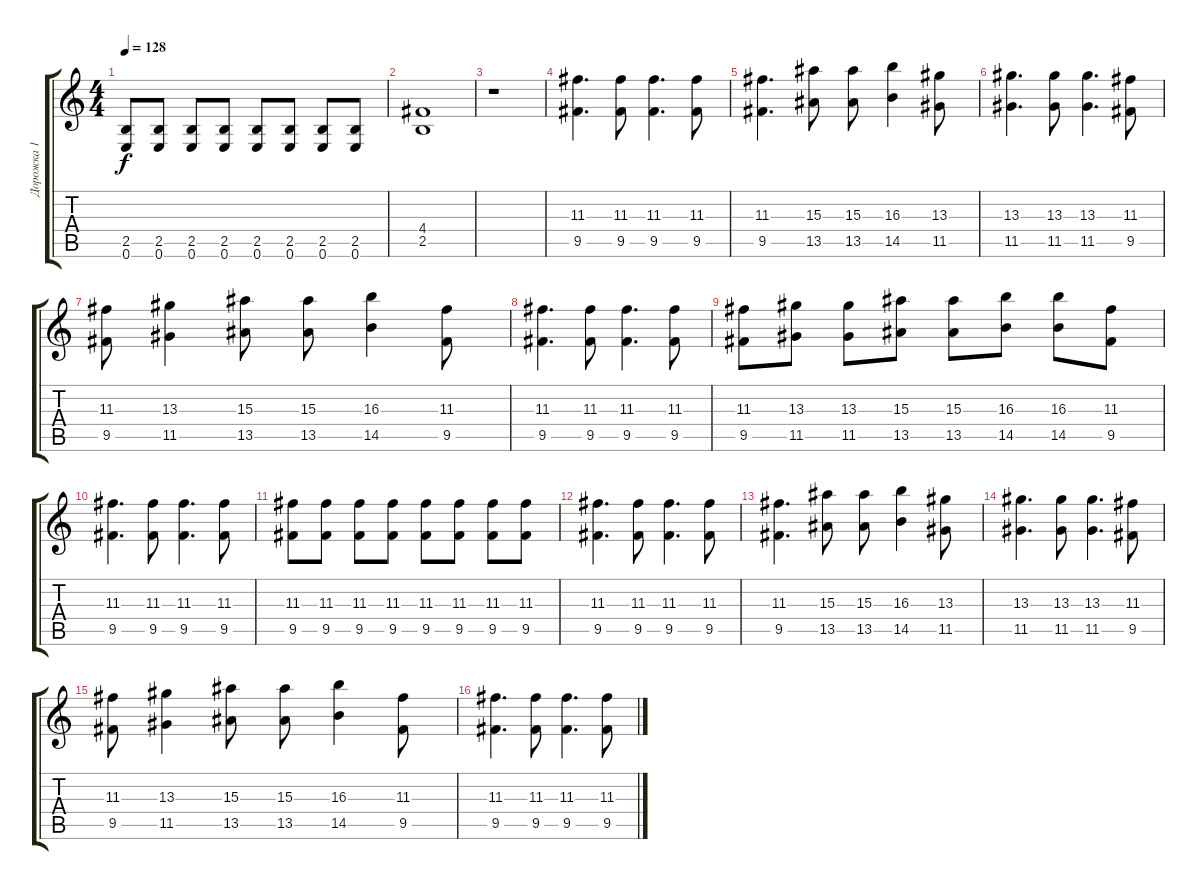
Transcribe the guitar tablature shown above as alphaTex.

\track ("Дорожка 1" "Дорожка 1") {instrument distortionguitar}
\staff {score tabs}
\tuning (E4 B3 G3 D3 A2 E2) {hide}
\ts (4 4)
\tempo 128
\clef g2
\ks c
(2.5 0.6).8{dy f} (2.5 0.6).8 (2.5 0.6).8 (2.5 0.6).8 (2.5 0.6).8 (2.5 0.6).8 (2.5 0.6).8 (2.5 0.6).8 |
(4.4 2.5).1 |
r.1 |
(11.3 9.5).4{d} (11.3 9.5).8 (11.3 9.5).4{d} (11.3 9.5).8 |
(11.3 9.5).4{d} (15.3 13.5).8 (15.3 13.5).8 (16.3 14.5).4 (13.3 11.5).8 |
(13.3 11.5).4{d} (13.3 11.5).8 (13.3 11.5).4{d} (11.3 9.5).8 |
(11.3 9.5).8 (13.3 11.5).4 (15.3 13.5).8 (15.3 13.5).8 (16.3 14.5).4 (11.3 9.5).8 |
(11.3 9.5).4{d} (11.3 9.5).8 (11.3 9.5).4{d} (11.3 9.5).8 |
(11.3 9.5).8 (13.3 11.5).8 (13.3 11.5).8 (15.3 13.5).8 (15.3 13.5).8 (16.3 14.5).8 (16.3 14.5).8 (11.3 9.5).8 |
(11.3 9.5).4{d} (11.3 9.5).8 (11.3 9.5).4{d} (11.3 9.5).8 |
(11.3 9.5).8 (11.3 9.5).8 (11.3 9.5).8 (11.3 9.5).8 (11.3 9.5).8 (11.3 9.5).8 (11.3 9.5).8 (11.3 9.5).8 |
(11.3 9.5).4{d} (11.3 9.5).8 (11.3 9.5).4{d} (11.3 9.5).8 |
(11.3 9.5).4{d} (15.3 13.5).8 (15.3 13.5).8 (16.3 14.5).4 (13.3 11.5).8 |
(13.3 11.5).4{d} (13.3 11.5).8 (13.3 11.5).4{d} (11.3 9.5).8 |
(11.3 9.5).8 (13.3 11.5).4 (15.3 13.5).8 (15.3 13.5).8 (16.3 14.5).4 (11.3 9.5).8 |
(11.3 9.5).4{d} (11.3 9.5).8 (11.3 9.5).4{d} (11.3 9.5).8
